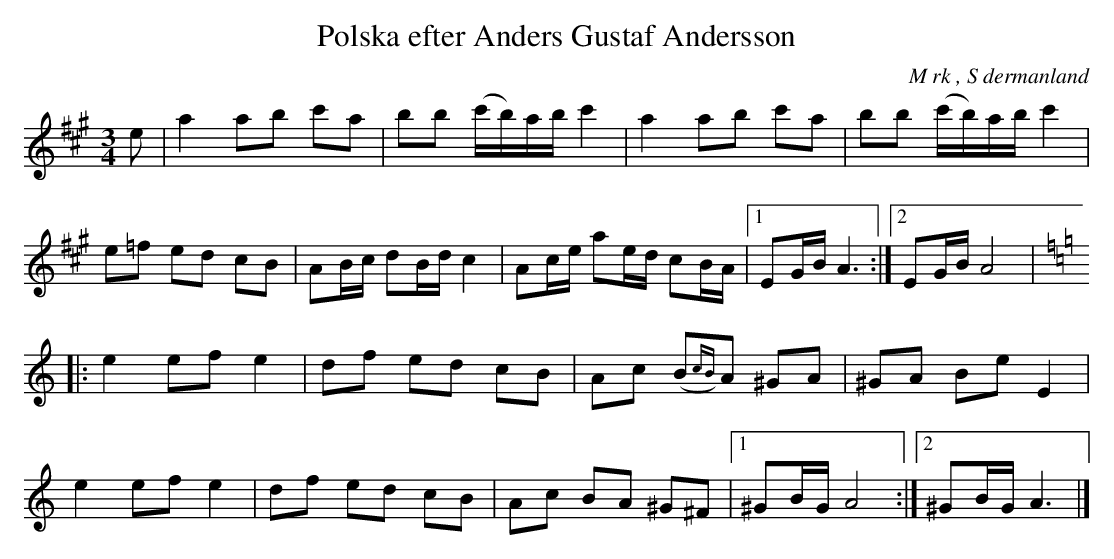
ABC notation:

X:1
T:Polska efter Anders Gustaf Andersson
O:M rk , S dermanland
M:3/4
L:1/16
K:A
e2 | a4 a2b2 c'2a2 | b2b2 (c'b)ab c'4 | a4 a2b2 c'2a2 | b2b2 (c'b)ab c'4 |
e2=f2 e2d2 c2B2 | A2Bc d2Bd c4 | A2ce a2ed c2BA |1 E2GB A6 :|2 E2GB A8 |
K:Am
|: e4 e2f2 e4 | d2f2 e2d2 c2B2 | A2c2 (B2{cB})A2 ^G2A2 | ^G2A2 B2e2 E4 |
   e4 e2f2 e4 | d2f2 e2d2 c2B2 | A2c2 B2A2 ^G2^F2 |1 ^G2BG A8 :|2 ^G2BG A6 |]
